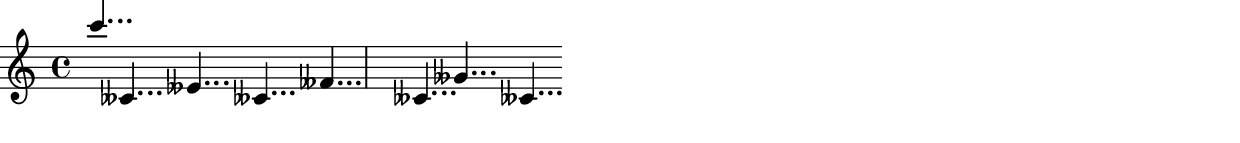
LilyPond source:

%% Generated by lilypond-book
%% Options: [exampleindent=10.16\mm,indent=0\mm,line-width=160\mm,paper-height=845.047\pt,paper-width=597.508\pt,papersize='(cons (* 597.508 pt) (* 845.047 pt))]
\include "lilypond-book-preamble.ly"


% ****************************************************************
% Start cut-&-pastable-section
% ****************************************************************

#(ly:set-option 'eps-box-padding 3.000000)



\paper {
  #(set-paper-size '(cons (* 597.508 pt) (* 845.047 pt)))
  indent = 0\mm
  line-width = 160\mm
  % offset the left padding, also add 1mm as lilypond creates cropped
  % images with a little space on the right
  line-width = #(- line-width (* mm  3.000000) (* mm 1))
}

\layout {
  
}




% ****************************************************************
% ly snippet:
% ****************************************************************
\sourcefilename "/lilypond-2.26.0/input/regression/spacing-horizontal-skyline.ly"
\sourcefileline 0

\header {

  texidoc = "accidentals may be folded under preceding notes."
  }
\version "2.19.21"

\paper {
  ragged-right = ##t
  }

\relative {
  \stemUp c'''4...*1/2

  ceses,,!
  eses!
  ceses!
  feses!
  ceses!
  geses'!
  ceses,!

}




% ****************************************************************
% end ly snippet
% ****************************************************************
